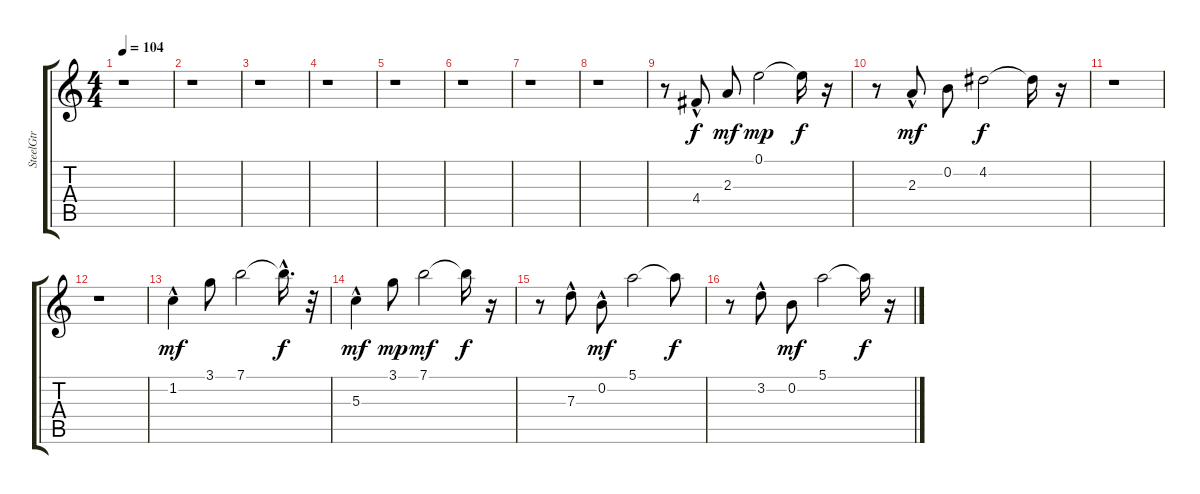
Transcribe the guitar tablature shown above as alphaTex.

\track ("SteelGtr" "SteelGtr") {instrument acousticguitarsteel}
\staff {score tabs}
\tuning (E4 B3 G3 D3 A2 E2) {hide}
\ts (4 4)
\tempo 104
\clef g2
\ks c
r.1{dy f} |
r.1 |
r.1 |
r.1 |
r.1 |
r.1 |
r.1 |
r.1 |
r.8 4.4{hac}.8 2.3.8{dy mf} 0.1.2{dy mp} 0.1{t}.16{dy f} r.16 |
r.8 2.3{hac}.8{dy mf} 0.2.8 4.2.2{dy f} 4.2{t}.16 r.16 |
r.1 |
r.1 |
1.2{hac}.4{dy mf} 3.1.8 7.1.2 7.1{hac t}.16{d dy f} r.32 |
5.3{hac}.4{dy mf} 3.1.8{dy mp} 7.1.2{dy mf} 7.1{t}.16{dy f} r.16 |
r.8 7.3{hac}.8 0.2{hac}.8{dy mf} 5.1.2 5.1{t}.8{dy f} |
r.8 3.2{hac}.8 0.2.8{dy mf} 5.1.2 5.1{t}.16{dy f} r.16
